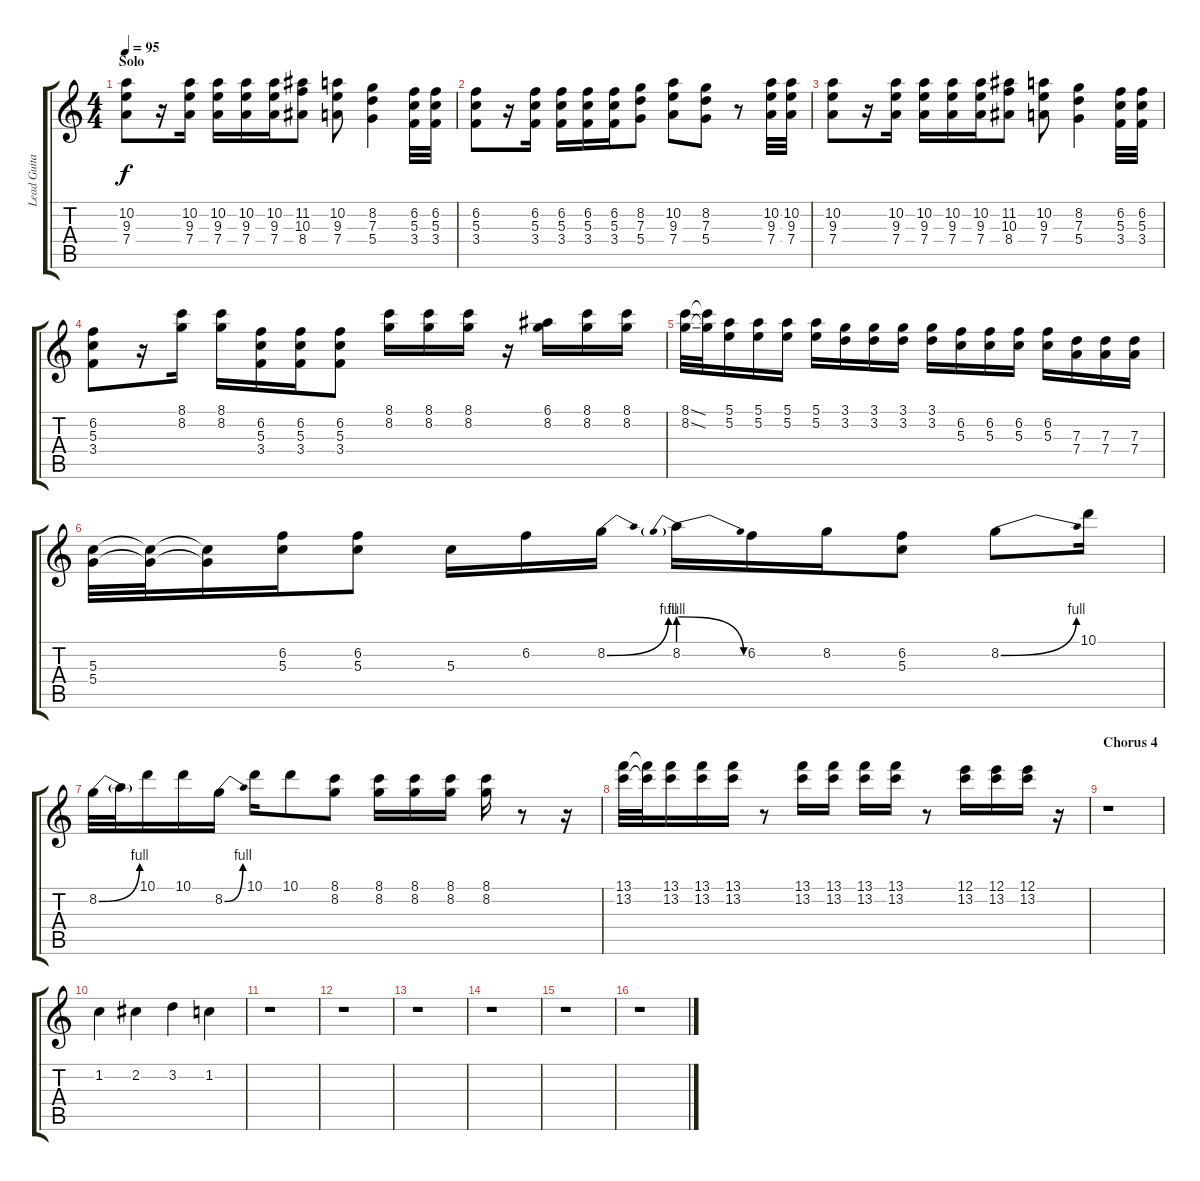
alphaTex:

\track ("Lead Guitar" "Lead Guita") {instrument distortionguitar}
\staff {score tabs}
\tuning (E4 B3 G3 D3 A2 E2) {hide}
\ts (4 4)
\section ("" "Solo")
\tempo 95
\clef g2
\ks c
(10.2 9.3 7.4).8{dy f} r.16 (10.2 9.3 7.4).16 (10.2 9.3 7.4).16 (10.2 9.3 7.4).16 (10.2 9.3 7.4).16 (11.2 10.3 8.4).8 (10.2 9.3 7.4).8 (8.2 7.3 5.4).4 (6.2 5.3 3.4).32 (6.2 5.3 3.4).32 |
(6.2 5.3 3.4).8 r.16 (6.2 5.3 3.4).16 (6.2 5.3 3.4).16 (6.2 5.3 3.4).16 (6.2 5.3 3.4).16 (8.2 7.3 5.4).8 (10.2 9.3 7.4).8 (8.2 7.3 5.4).8 r.8 (10.2 9.3 7.4).32 (10.2 9.3 7.4).32 |
(10.2 9.3 7.4).8 r.16 (10.2 9.3 7.4).16 (10.2 9.3 7.4).16 (10.2 9.3 7.4).16 (10.2 9.3 7.4).16 (11.2 10.3 8.4).8 (10.2 9.3 7.4).8 (8.2 7.3 5.4).4 (6.2 5.3 3.4).32 (6.2 5.3 3.4).32 |
(6.2 5.3 3.4).8 r.16 (8.1 8.2).16 (8.1 8.2).16 (6.2 5.3 3.4).16 (6.2 5.3 3.4).16 (6.2 5.3 3.4).8 (8.1 8.2).16 (8.1 8.2).16 (8.1 8.2).16 r.16 (6.1 8.2).16 (8.1 8.2).16 (8.1 8.2).16 |
(8.1{ss} 8.2{ss}).32 (8.1{t} 8.2{t}).32 (5.1 5.2).16 (5.1 5.2).16 (5.1 5.2).16 (5.1 5.2).16 (3.1 3.2).16 (3.1 3.2).16 (3.1 3.2).16 (3.1 3.2).16 (6.2 5.3).16 (6.2 5.3).16 (6.2 5.3).16 (6.2 5.3).16 (7.3 7.4).16 (7.3 7.4).16 (7.3 7.4).16 |
(5.3 5.4).32 (5.3{t} 5.4{t}).32 (5.3{t} 5.4{t}).16 (6.2 5.3).16 (6.2 5.3).8 5.3.16 6.2.16 8.2{be (bend 0 0 60 4)}.16 8.2{be (prebendrelease 0 4 60 0)}.16 6.2.16 8.2.16 (6.2 5.3).8 8.2{be (bend 0 0 60 4)}.8 10.1.16 |
8.2{be (bend 0 0 60 4)}.32 8.2{t}.32 10.1.16 10.1.16 8.2{be (bend 0 0 60 4)}.16 10.1.16 10.1.8 (8.1 8.2).8 (8.1 8.2).16 (8.1 8.2).16 (8.1 8.2).16 (8.1 8.2).16 r.8 r.16 |
(13.1 13.2).32 (13.1{t} 13.2{t}).32 (13.1 13.2).16 (13.1 13.2).16 (13.1 13.2).16 r.8 (13.1 13.2).16 (13.1 13.2).16 (13.1 13.2).16 (13.1 13.2).16 r.8 (12.1 13.2).16 (12.1 13.2).16 (12.1 13.2).16 r.16 |
\section ("" "Chorus 4")
r.1 |
1.2.4 2.2.4 3.2.4 1.2.4 |
r.1 |
r.1 |
r.1 |
r.1 |
r.1 |
r.1
